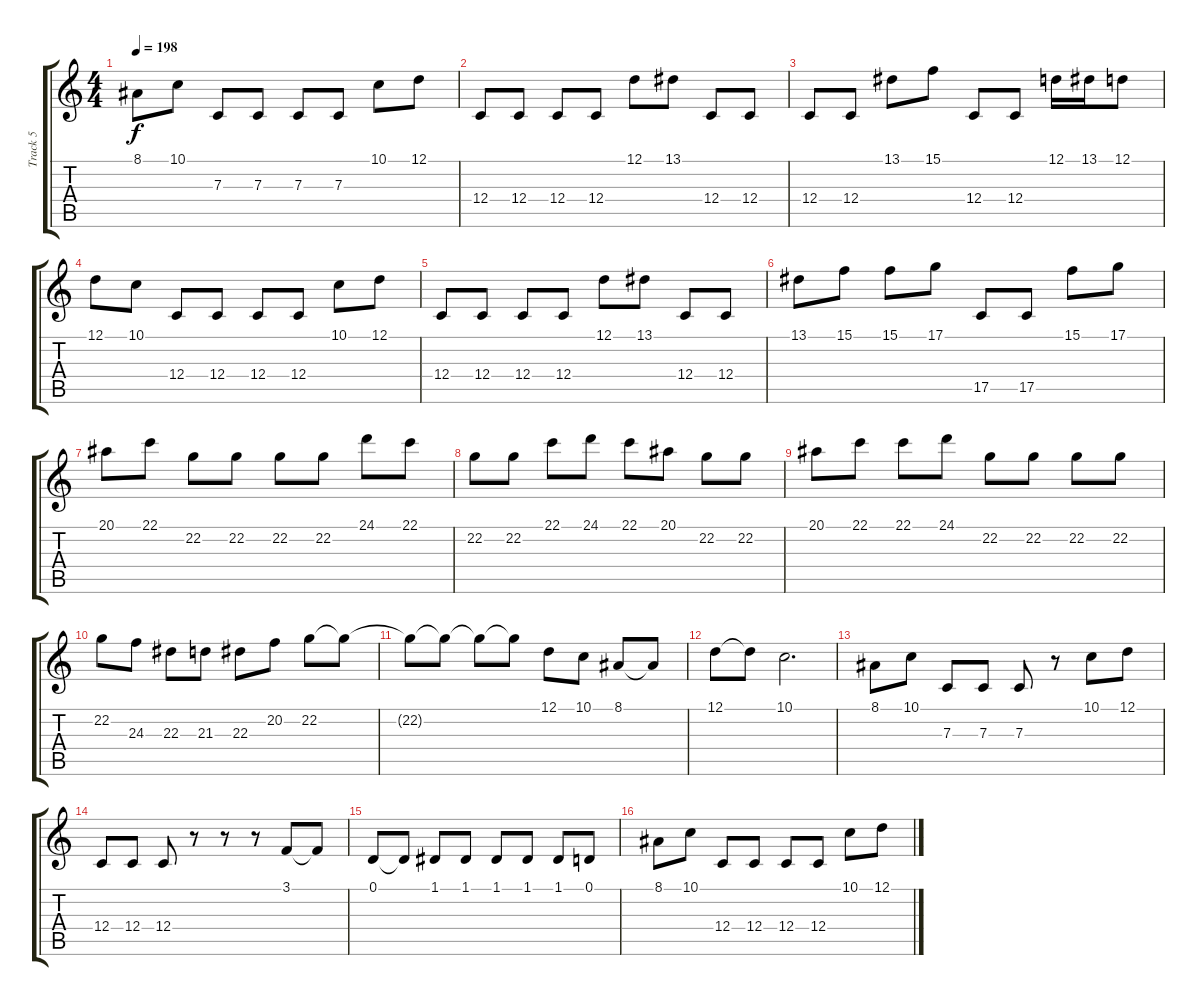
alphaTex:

\track ("Track 5" "Track 5") {instrument honkytonkpiano}
\staff {score tabs}
\tuning (D4 A3 F3 C3 G2 C2) {hide}
\ts (4 4)
\tempo 198
\clef g2
\ks c
8.1.8{dy f} 10.1.8 7.3.8 7.3.8 7.3.8 7.3.8 10.1.8 12.1.8 |
12.4.8 12.4.8 12.4.8 12.4.8 12.1.8 13.1.8 12.4.8 12.4.8 |
12.4.8 12.4.8 13.1.8 15.1.8 12.4.8 12.4.8 12.1.16 13.1.16 12.1.8 |
12.1.8 10.1.8 12.4.8 12.4.8 12.4.8 12.4.8 10.1.8 12.1.8 |
12.4.8 12.4.8 12.4.8 12.4.8 12.1.8 13.1.8 12.4.8 12.4.8 |
13.1.8 15.1.8 15.1.8 17.1.8 17.5.8 17.5.8 15.1.8 17.1.8 |
20.1.8 22.1.8 22.2.8 22.2.8 22.2.8 22.2.8 24.1.8 22.1.8 |
22.2.8 22.2.8 22.1.8 24.1.8 22.1.8 20.1.8 22.2.8 22.2.8 |
20.1.8 22.1.8 22.1.8 24.1.8 22.2.8 22.2.8 22.2.8 22.2.8 |
22.2.8 24.3.8 22.3.8 21.3.8 22.3.8 20.2.8 22.2.8 22.2{t}.8 |
22.2{t}.8 22.2{t}.8 22.2{t}.8 22.2{t}.8 12.1.8 10.1.8 8.1.8 8.1{t}.8 |
12.1.8 12.1{t}.8 10.1.2{d} |
8.1.8 10.1.8 7.3.8 7.3.8 7.3.8 r.8 10.1.8 12.1.8 |
12.4.8 12.4.8 12.4.8 r.8 r.8 r.8 3.1.8 3.1{t}.8 |
0.1.8 0.1{t}.8 1.1.8 1.1.8 1.1.8 1.1.8 1.1.8 0.1.8 |
8.1.8 10.1.8 12.4.8 12.4.8 12.4.8 12.4.8 10.1.8 12.1.8
